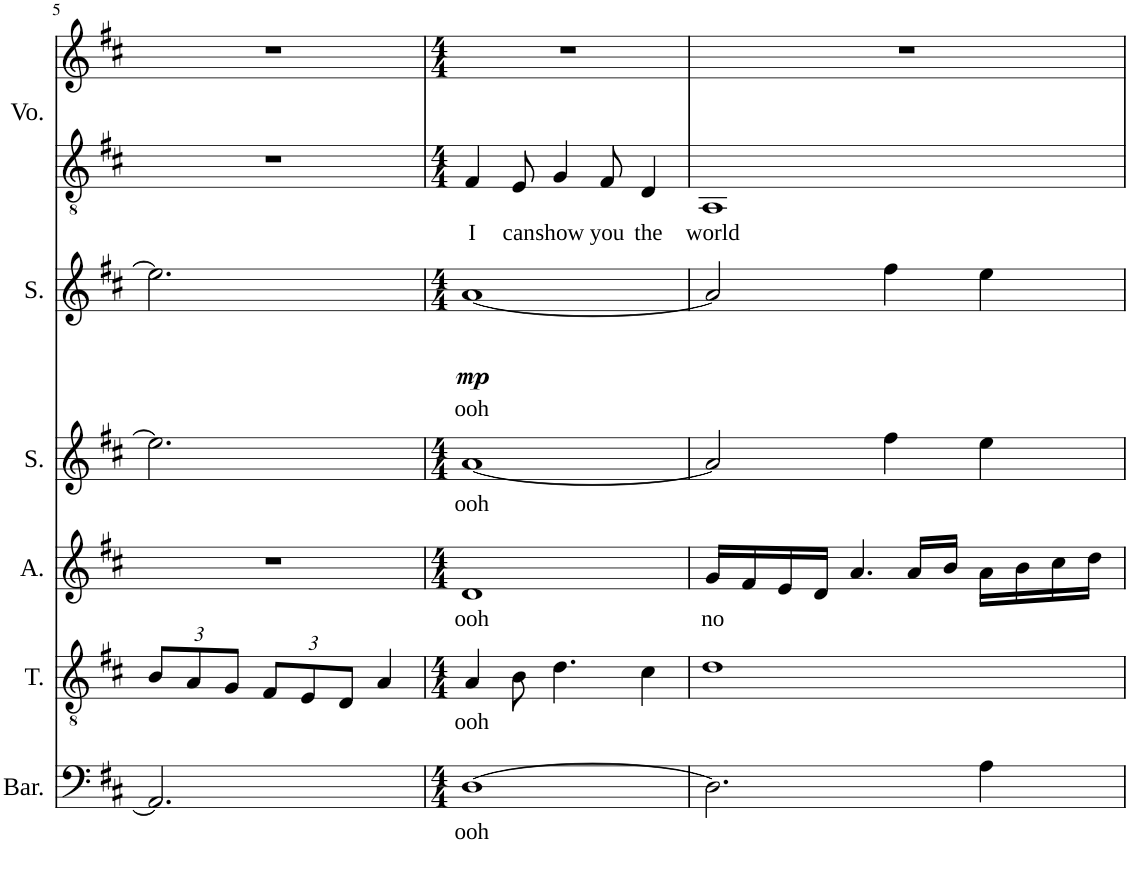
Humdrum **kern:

**kern	**text	**kern	**text	**kern	**text	**kern	**text	**kern	**text	**dynam	**kern	**text	**kern
*part6	*part6	*part5	*part5	*part4	*part4	*part3	*part3	*part2	*part2	*part2	*part1	*part1	*part1
*staff7	*staff7	*staff6	*staff6	*staff5	*staff5	*staff4	*staff4	*staff3	*staff3	*staff3	*staff2	*staff2	*staff1
*I"Baritone	*	*I"Tenor	*	*I"Alto	*	*I"Soprano	*	*I"Soprano	*	*	*I"Voice	*	*
*I'Bar.	*	*I'T.	*	*I'A.	*	*I'S.	*	*I'S.	*	*	*I'Vo.	*	*
!!LO:PB:g=z
*clefF4	*	*clefGv2	*	*clefG2	*	*clefG2	*	*clefG2	*	*	*clefGv2	*	*clefG2
*k[f#c#]	*	*k[f#c#]	*	*k[f#c#]	*	*k[f#c#]	*	*k[f#c#]	*	*	*k[f#c#]	*	*k[f#c#]
*M3/4	*	*M3/4	*	*M3/4	*	*M3/4	*	*M3/4	*	*	*M3/4	*	*M3/4
*	*	*Xbrackettup	*	*	*	*	*	*	*	*	*	*	*
=5	=5	=5	=5	=5	=5	=5	=5	=5	=5	=5	=5	=5	=5
2.AA/]	.	12B/L	.	2.r	.	2.ee\]	.	2.ee\]	.	.	2.r	.	2.r
.	.	12A/	.	.	.	.	.	.	.	.	.	.	.
.	.	12G/J	.	.	.	.	.	.	.	.	.	.	.
.	.	12F#/L	.	.	.	.	.	.	.	.	.	.	.
.	.	12E/	.	.	.	.	.	.	.	.	.	.	.
.	.	12D/J	.	.	.	.	.	.	.	.	.	.	.
.	.	4A/	.	.	.	.	.	.	.	.	.	.	.
=6	=6	=6	=6	=6	=6	=6	=6	=6	=6	=6	=6	=6	=6
*M4/4	*	*M4/4	*	*M4/4	*	*M4/4	*	*M4/4	*	*	*M4/4	*	*M4/4
!	!LO:LY:b	!	!LO:LY:b	!	!LO:LY:b	!	!LO:LY:b	!	!LO:LY:b	!LO:DY:b	!	!LO:LY:b	!
[1D	ooh	4A/	ooh	1d	ooh	[1a	ooh	[1a	ooh	mp	4F#/	I	1r
!	!	!	!	!	!	!	!	!	!	!	!	!LO:LY:b	!
.	.	8B\	.	.	.	.	.	.	.	.	8E/	can	.
!	!	!	!	!	!	!	!	!	!	!	!	!LO:LY:b	!
.	.	4.d\	.	.	.	.	.	.	.	.	4G/	show	.
!	!	!	!	!	!	!	!	!	!	!	!	!LO:LY:b	!
.	.	.	.	.	.	.	.	.	.	.	8F#/	you	.
!	!	!	!	!	!	!	!	!	!	!	!	!LO:LY:b	!
.	.	4c#\	.	.	.	.	.	.	.	.	4D/	the	.
=7	=7	=7	=7	=7	=7	=7	=7	=7	=7	=7	=7	=7	=7
!	!	!	!	!	!LO:LY:b	!	!	!	!	!	!	!LO:LY:b	!
2.D\]	.	1d	.	16g/LL	no	2a/]	.	2a/]	.	.	1AA	world	1r
.	.	.	.	16f#/	.	.	.	.	.	.	.	.	.
.	.	.	.	16e/	.	.	.	.	.	.	.	.	.
.	.	.	.	16d/JJ	.	.	.	.	.	.	.	.	.
.	.	.	.	4.a/	.	.	.	.	.	.	.	.	.
.	.	.	.	.	.	4ff#\	.	4ff#\	.	.	.	.	.
.	.	.	.	16a/LL	.	.	.	.	.	.	.	.	.
.	.	.	.	16b/JJ	.	.	.	.	.	.	.	.	.
4A\	.	.	.	16a\LL	.	4ee\	.	4ee\	.	.	.	.	.
.	.	.	.	16b\	.	.	.	.	.	.	.	.	.
.	.	.	.	16cc#\	.	.	.	.	.	.	.	.	.
.	.	.	.	16dd\JJ	.	.	.	.	.	.	.	.	.
=	=	=	=	=	=	=	=	=	=	=	=	=	=
*-	*-	*-	*-	*-	*-	*-	*-	*-	*-	*-	*-	*-	*-
